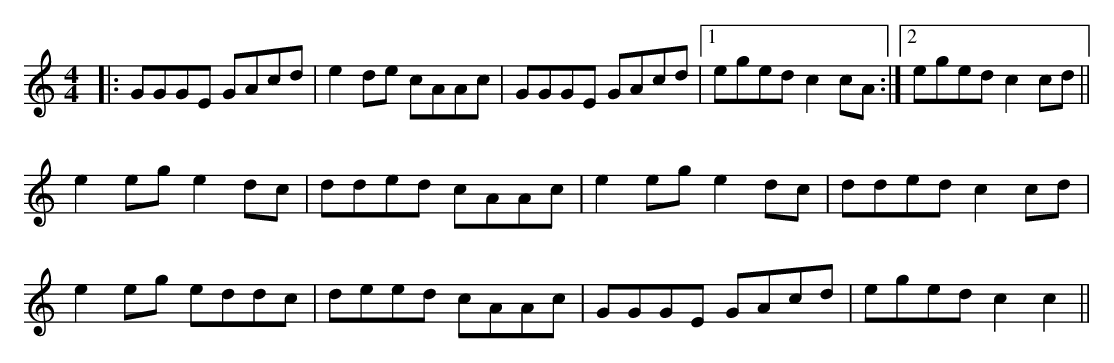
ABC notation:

X:1
M:4/4
K:C
|:GGGE GAcd|e2de cAAc|GGGE GAcd|1 eged c2cA:|2 eged c2cd||
e2eg e2dc|dded cAAc|e2eg e2dc|dded c2 cd|
e2eg eddc|deed cAAc|GGGE GAcd|eged c2 c2||
